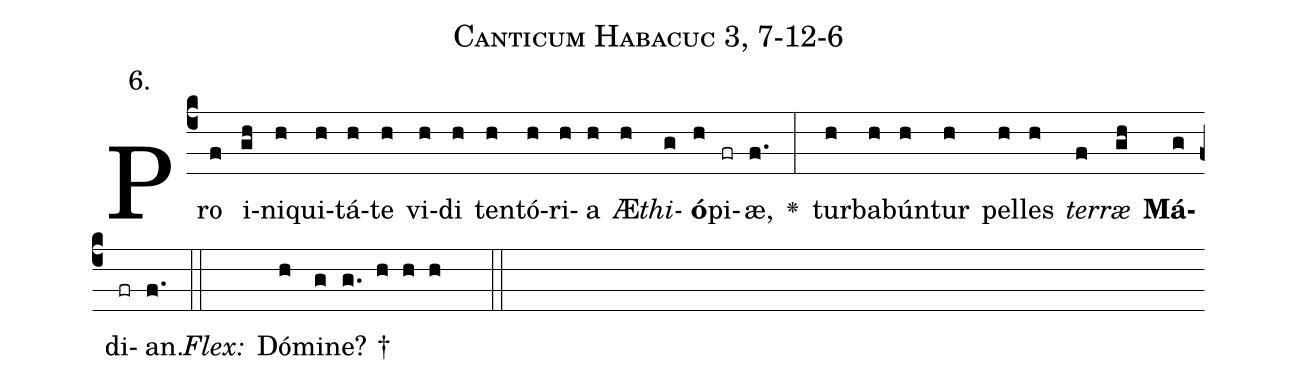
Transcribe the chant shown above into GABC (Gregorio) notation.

name: Canticum Habacuc 3, 7-12-6;
annotation: 6.;
%%
(c4)Pro(f) i(gh)ni(h)qui(h)tá(h)te(h) vi(h)di(h) ten(h)tó(h)ri(h)a(h) Æ(h)<i>thi</i>(g)<b>ó</b>(h)pi(fr)æ,(f.) <v>\greheightstar</v>(:) tur(h)ba(h)bún(h)tur(h) pel(h)les(h) <i>ter</i>(f)<i>ræ</i>(gh) <b>Má</b>(g)di(fr)an.(f.) (::)
<i>Flex:</i>()  Dó(h)mi(g)ne? †(g. h h h  ::)

%E(h) u(h) o(f) u(gh) a(g) e.(f.) (::)
